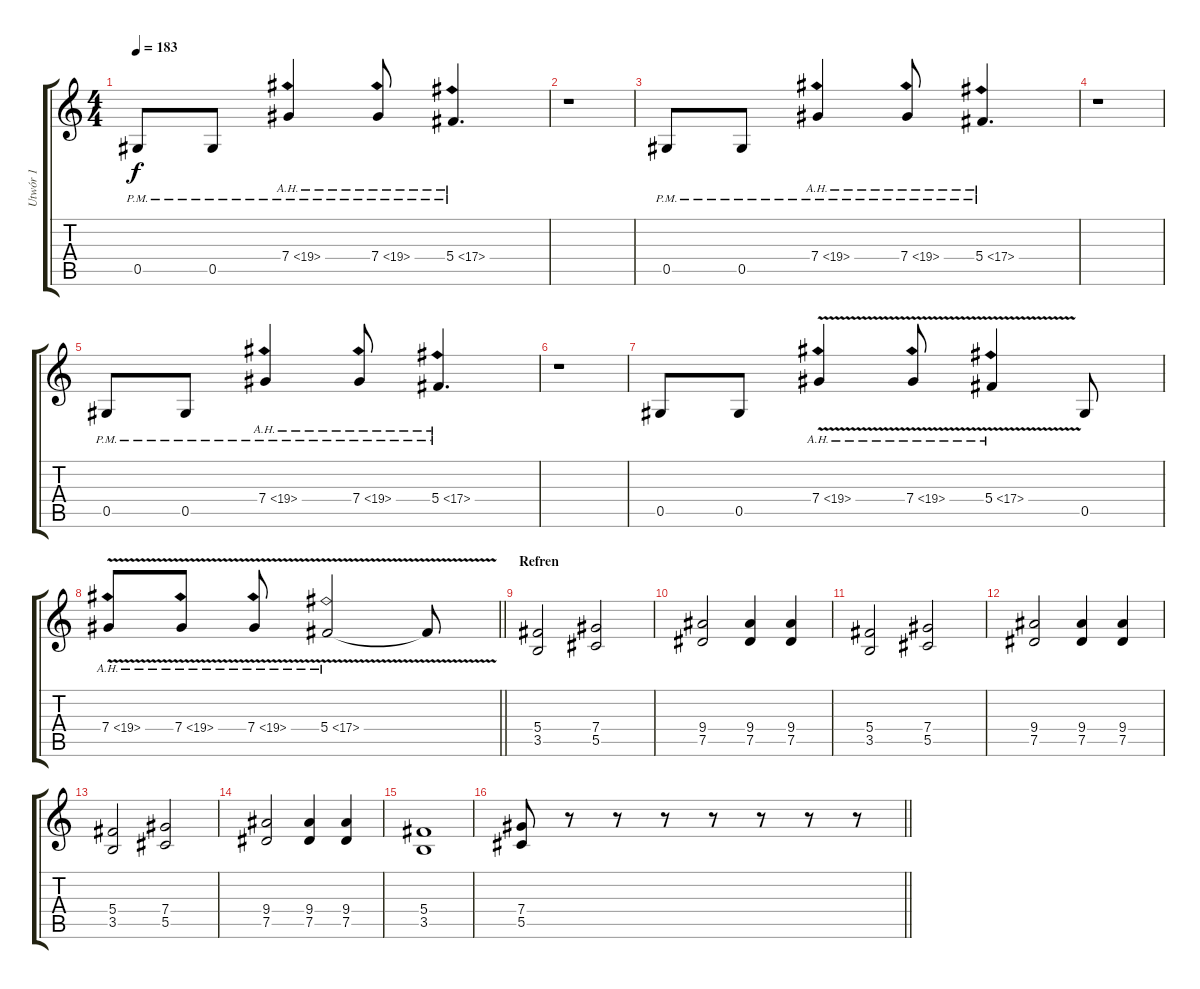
\track ("Utwór 1" "Utwór 1") {instrument distortionguitar}
\staff {score tabs}
\tuning (Eb4 Bb3 Gb3 Db3 Ab2 Eb2) {hide}
\ts (4 4)
\tempo 183
\clef g2
\ks c
0.5{pm}.8{dy f} 0.5{pm}.8 7.4{ah 12 pm}.4 7.4{ah 12 pm}.8 5.4{ah 12 pm}.4{d} |
r.1 |
0.5{pm}.8 0.5{pm}.8 7.4{ah 12 pm}.4 7.4{ah 12 pm}.8 5.4{ah 12 pm}.4{d} |
r.1 |
0.5{pm}.8 0.5{pm}.8 7.4{ah 12 pm}.4 7.4{ah 12 pm}.8 5.4{ah 12 pm}.4{d} |
r.1 |
0.5.8 0.5.8 7.4{ah 12 v}.4 7.4{ah 12 v}.8 5.4{ah 12 v}.4 0.5.8 |
\barLineRight lightlight
7.4{ah 12 v}.8 7.4{ah 12 v}.8 7.4{ah 12 v}.8 5.4{ah 12 v}.2 5.4{t}.8 |
\section ("" "Refren")
(5.4 3.5).2 (7.4 5.5).2 |
(9.4 7.5).2 (9.4 7.5).4 (9.4 7.5).4 |
(5.4 3.5).2 (7.4 5.5).2 |
(9.4 7.5).2 (9.4 7.5).4 (9.4 7.5).4 |
(5.4 3.5).2 (7.4 5.5).2 |
(9.4 7.5).2 (9.4 7.5).4 (9.4 7.5).4 |
(5.4 3.5).1 |
\barLineRight lightlight
(7.4 5.5).8 r.8 r.8 r.8 r.8 r.8 r.8 r.8
